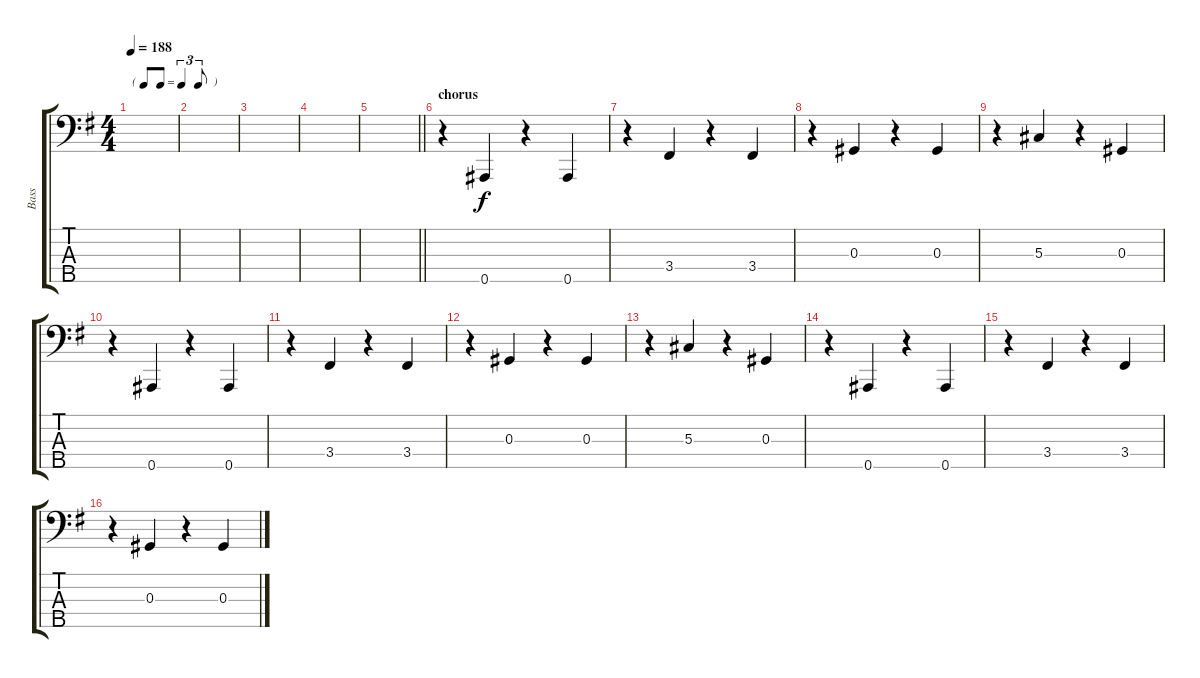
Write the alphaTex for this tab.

\track ("Bass" "Bass") {instrument electricbassfinger}
\staff {score tabs}
\tuning (Gb2 Db2 Ab1 Eb1 Bb0) {hide}
\ts (4 4)
\tf triplet8th
\tempo 188
\clef f4
\ks g
|
|
|
|
\barLineRight lightlight
|
\section ("" "chorus")
r.4 0.5.4 r.4 0.5.4 |
r.4 3.4.4 r.4 3.4.4 |
r.4 0.3.4 r.4 0.3.4 |
r.4 5.3.4 r.4 0.3.4 |
r.4 0.5.4 r.4 0.5.4 |
r.4 3.4.4 r.4 3.4.4 |
r.4 0.3.4 r.4 0.3.4 |
r.4 5.3.4 r.4 0.3.4 |
r.4 0.5.4 r.4 0.5.4 |
r.4 3.4.4 r.4 3.4.4 |
r.4 0.3.4 r.4 0.3.4
